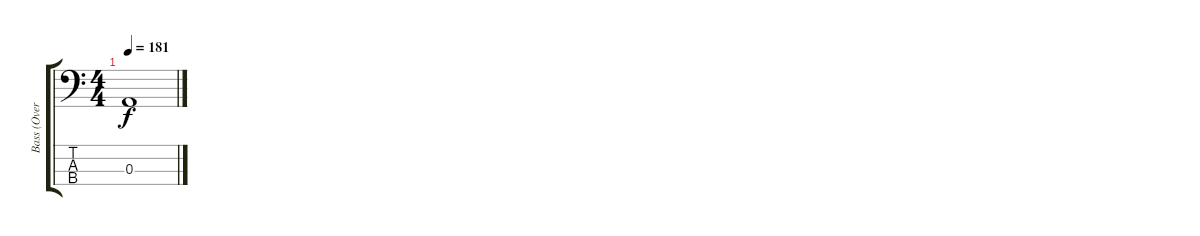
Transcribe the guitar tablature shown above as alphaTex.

\track ("Bass (Overdrive)" "Bass (Over") {instrument overdrivenguitar}
\staff {score tabs}
\tuning (G2 D2 A1 E1) {hide}
\ts (4 4)
\tempo 181
\clef f4
\ks c
0.3{t}.1{dy f}
